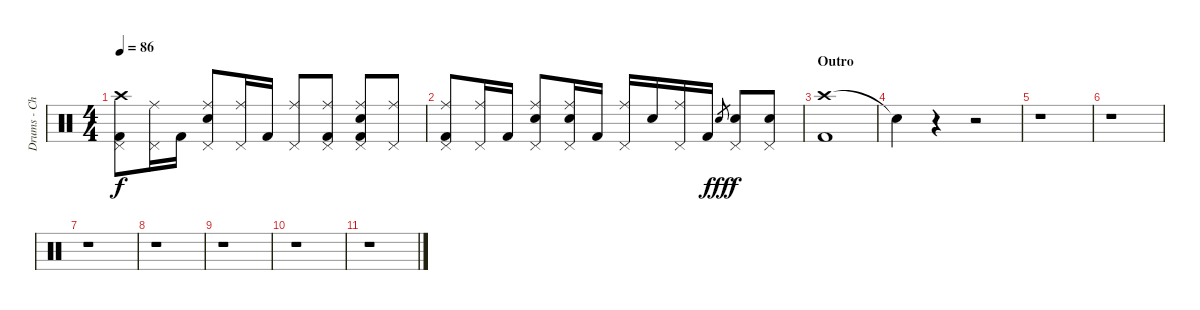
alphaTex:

\track ("Drums - Chad" "Drums - Ch") {instrument percussion}
\staff {score}
\articulation defaults
\ts (4 4)
\tempo 86
\clef neutral
\ks c
("Crash high (hit)" "Kick (hit) 2" "Pedal Hi-Hat (hit)").8{dy f} ("Ride (middle)" "Pedal Hi-Hat (hit)").16 "Kick (hit) 2".16 ("Ride (middle)" "Electric Snare (hit)" "Pedal Hi-Hat (hit)").8 ("Ride (middle)" "Pedal Hi-Hat (hit)").16 "Kick (hit) 2".16 ("Ride (middle)" "Pedal Hi-Hat (hit)").8 ("Ride (middle)" "Kick (hit) 2" "Pedal Hi-Hat (hit)").8 ("Ride (middle)" "Electric Snare (hit)" "Kick (hit) 2" "Pedal Hi-Hat (hit)").8 ("Ride (middle)" "Pedal Hi-Hat (hit)").8 |
("Ride (middle)" "Kick (hit) 2" "Pedal Hi-Hat (hit)").8 ("Ride (middle)" "Pedal Hi-Hat (hit)").16 "Kick (hit) 2".16 ("Ride (middle)" "Electric Snare (hit)" "Pedal Hi-Hat (hit)").8 ("Ride (middle)" "Electric Snare (hit)" "Pedal Hi-Hat (hit)").16 "Kick (hit) 2".16 ("Ride (middle)" "Pedal Hi-Hat (hit)").16 "Electric Snare (hit)".16 ("Ride (middle)" "Pedal Hi-Hat (hit)").16 "Kick (hit) 2".16 "Electric Snare (hit)".8{gr dy fff} ("Electric Snare (hit)" "Pedal Hi-Hat (hit)").8{dy f} ("Electric Snare (hit)" "Pedal Hi-Hat (hit)").8 |
\section ("" "Outro")
("Crash high (hit)" "Kick (hit) 2").1 |
"Snare (hit)"{t}.4 r.4 r.2 |
r.1 |
r.1 |
r.1 |
r.1 |
r.1 |
r.1 |
r.1
